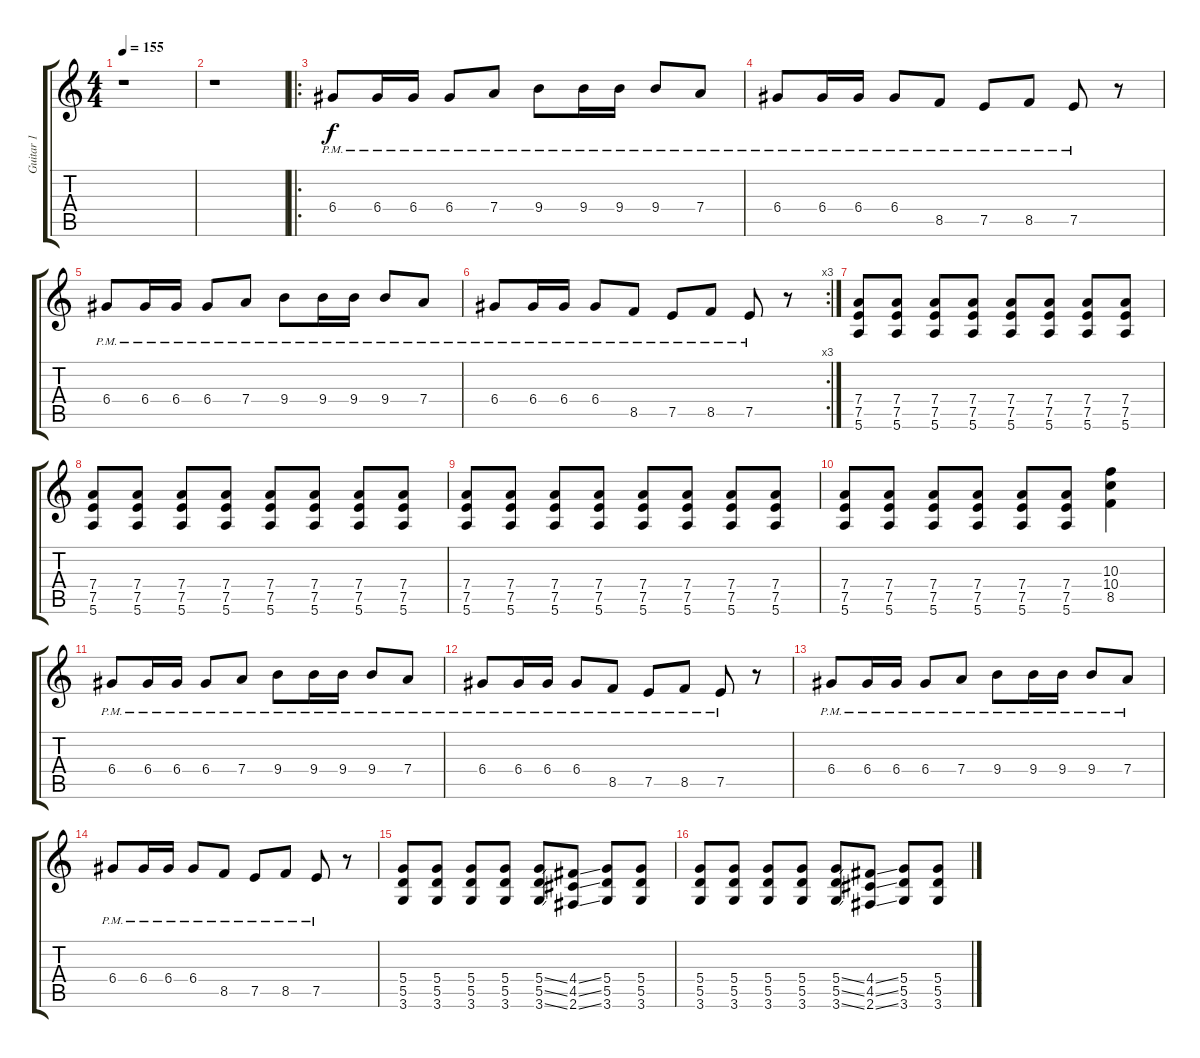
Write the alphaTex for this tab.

\track ("Guitar 1" "Guitar 1") {instrument overdrivenguitar}
\staff {score tabs}
\tuning (E4 B3 G3 D3 A2 E2) {hide}
\ts (4 4)
\tempo 155
\clef g2
\ks c
r.1{dy f} |
r.1 |
\ro
6.4{pm}.8 6.4{pm}.16 6.4{pm}.16 6.4{pm}.8 7.4{pm}.8 9.4{pm}.8 9.4{pm}.16 9.4{pm}.16 9.4{pm}.8 7.4{pm}.8 |
6.4{pm}.8 6.4{pm}.16 6.4{pm}.16 6.4{pm}.8 8.5{pm}.8 7.5{pm}.8 8.5{pm}.8 7.5{pm}.8 r.8 |
6.4{pm}.8 6.4{pm}.16 6.4{pm}.16 6.4{pm}.8 7.4{pm}.8 9.4{pm}.8 9.4{pm}.16 9.4{pm}.16 9.4{pm}.8 7.4{pm}.8 |
\rc 3
6.4{pm}.8 6.4{pm}.16 6.4{pm}.16 6.4{pm}.8 8.5{pm}.8 7.5{pm}.8 8.5{pm}.8 7.5{pm}.8 r.8 |
(7.4 7.5 5.6).8 (7.4 7.5 5.6).8 (7.4 7.5 5.6).8 (7.4 7.5 5.6).8 (7.4 7.5 5.6).8 (7.4 7.5 5.6).8 (7.4 7.5 5.6).8 (7.4 7.5 5.6).8 |
(7.4 7.5 5.6).8 (7.4 7.5 5.6).8 (7.4 7.5 5.6).8 (7.4 7.5 5.6).8 (7.4 7.5 5.6).8 (7.4 7.5 5.6).8 (7.4 7.5 5.6).8 (7.4 7.5 5.6).8 |
(7.4 7.5 5.6).8 (7.4 7.5 5.6).8 (7.4 7.5 5.6).8 (7.4 7.5 5.6).8 (7.4 7.5 5.6).8 (7.4 7.5 5.6).8 (7.4 7.5 5.6).8 (7.4 7.5 5.6).8 |
(7.4 7.5 5.6).8 (7.4 7.5 5.6).8 (7.4 7.5 5.6).8 (7.4 7.5 5.6).8 (7.4 7.5 5.6).8 (7.4 7.5 5.6).8 (10.3 10.4 8.5).4 |
6.4{pm}.8 6.4{pm}.16 6.4{pm}.16 6.4{pm}.8 7.4{pm}.8 9.4{pm}.8 9.4{pm}.16 9.4{pm}.16 9.4{pm}.8 7.4{pm}.8 |
6.4{pm}.8 6.4{pm}.16 6.4{pm}.16 6.4{pm}.8 8.5{pm}.8 7.5{pm}.8 8.5{pm}.8 7.5{pm}.8 r.8 |
6.4{pm}.8 6.4{pm}.16 6.4{pm}.16 6.4{pm}.8 7.4{pm}.8 9.4{pm}.8 9.4{pm}.16 9.4{pm}.16 9.4{pm}.8 7.4{pm}.8 |
6.4{pm}.8 6.4{pm}.16 6.4{pm}.16 6.4{pm}.8 8.5{pm}.8 7.5{pm}.8 8.5{pm}.8 7.5{pm}.8 r.8 |
(5.4 5.5 3.6).8 (5.4 5.5 3.6).8 (5.4 5.5 3.6).8 (5.4 5.5 3.6).8 (5.4{ss} 5.5{ss} 3.6{ss}).8 (4.4{ss} 4.5{ss} 2.6{ss}).8 (5.4 5.5 3.6).8 (5.4 5.5 3.6).8 |
(5.4 5.5 3.6).8 (5.4 5.5 3.6).8 (5.4 5.5 3.6).8 (5.4 5.5 3.6).8 (5.4{ss} 5.5{ss} 3.6{ss}).8 (4.4{ss} 4.5{ss} 2.6{ss}).8 (5.4 5.5 3.6).8 (5.4 5.5 3.6).8
